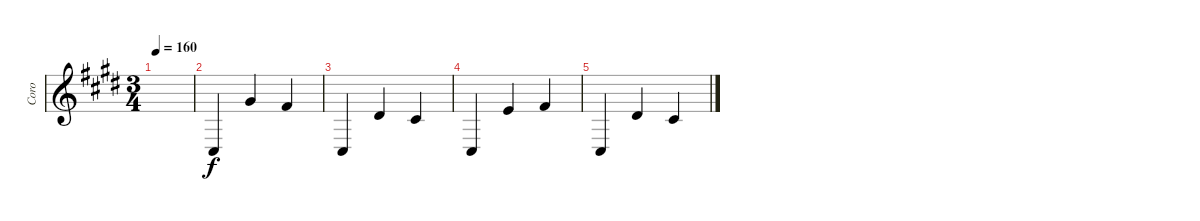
\track ("Coro" "Coro") {instrument choiraahs}
\staff {score}
\tuning (E4 B3 G3 D3 A2 E2) {hide}
\ts (3 4)
\tempo 160
\clef g2
\ks c#minor
|
4.5.4 9.2.4 7.2.4 |
4.5.4 4.2.4 2.2.4 |
4.5.4 9.3.4 11.3.4 |
4.5.4 8.3.4 6.3.4
